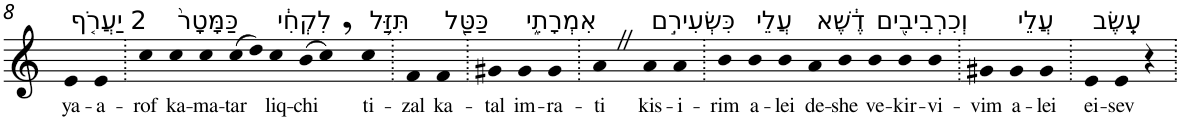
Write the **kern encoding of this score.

**kern	**text
*part1	*part1
*staff1	*staff1
*I"Piano	*
*I'Pno	*
!!LO:PB:g=z
*clefG2	*
*k[]	*
=8	=8
!LO:TX:a:t=2 יַעֲרֹ֤ף	!
!	!LO:LY:b
4e	ya-
!	!LO:LY:b
4e	-a-
=9.	=9.
!	!LO:LY:b
4cc	-rof
!LO:TX:a:t=כַּמָּטָר֙	!
!	!LO:LY:b
4cc	ka-
!	!LO:LY:b
4cc	-ma-
!	!LO:LY:b
(8cc	-tar
8dd)	.
!LO:TX:a:t=לִקְחִ֔י	!
!	!LO:LY:b
4cc	liq-
!	!LO:LY:b
(8b	-chi
8cc,)	.
!LO:TX:a:t=תִּזַּ֥ל	!
!	!LO:LY:b
4cc	ti-
=10.	=10.
!	!LO:LY:b
4f	-zal
!LO:TX:a:t=כַּטַּ֖ל	!
!	!LO:LY:b
4f	ka-
=11.	=11.
!	!LO:LY:b
4g#X	-tal
!LO:TX:a:t=אִמְרָתִ֑י	!
!	!LO:LY:b
4g#	im-
!	!LO:LY:b
4g#	-ra-
=12.	=12.
!	!LO:LY:b
4aZ	-ti
!LO:TX:a:t=כִּשְׂעִירִ֣ם	!
!	!LO:LY:b
4a	kis-
!	!LO:LY:b
4a	-i-
=13.	=13.
!	!LO:LY:b
4b	-rim
!LO:TX:a:t=עֲלֵי	!
!	!LO:LY:b
4b	a-
!	!LO:LY:b
4b	-lei
!LO:TX:a:t=דֶ֔שֶׁא	!
!	!LO:LY:b
4a	de-
!	!LO:LY:b
4b	-she
!LO:TX:a:t=וְכִרְבִיבִ֖ים	!
!	!LO:LY:b
4b	ve-
!	!LO:LY:b
4b	-kir-
!	!LO:LY:b
4b	-vi-
=14.	=14.
!	!LO:LY:b
4g#X	-vim
!LO:TX:a:t=עֲלֵי	!
!	!LO:LY:b
4g#	a-
!	!LO:LY:b
4g#	-lei
=15.	=15.
!LO:TX:a:t=עֵֽשֶׂב	!
!	!LO:LY:b
4e	ei-
!	!LO:LY:b
4e	-sev
4r	.
=.	=.
*-	*-
